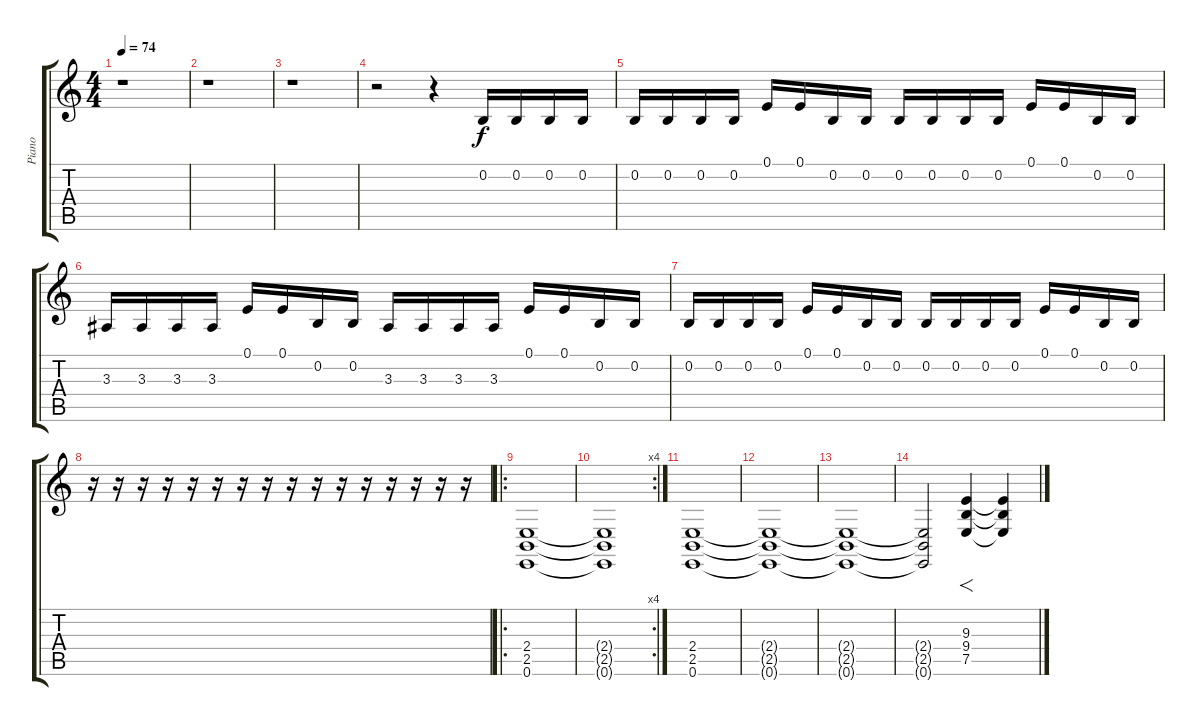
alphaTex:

\track ("Piano" "Piano") {instrument acousticgrandpiano}
\staff {score tabs}
\tuning (E4 B3 G3 D3 A2 E2) {hide}
\ts (4 4)
\tempo 74
\clef g2
\ks c
r.1{dy f} |
r.1 |
r.1 |
r.2 r.4 0.2.16{instrument stringensemble1} 0.2.16 0.2.16 0.2.16 |
0.2.16 0.2.16 0.2.16 0.2.16 0.1.16 0.1.16 0.2.16 0.2.16 0.2.16 0.2.16 0.2.16 0.2.16 0.1.16 0.1.16 0.2.16 0.2.16 |
3.3.16 3.3.16 3.3.16 3.3.16 0.1.16 0.1.16 0.2.16 0.2.16 3.3.16 3.3.16 3.3.16 3.3.16 0.1.16 0.1.16 0.2.16 0.2.16 |
0.2.16 0.2.16 0.2.16 0.2.16 0.1.16 0.1.16 0.2.16 0.2.16 0.2.16 0.2.16 0.2.16 0.2.16 0.1.16 0.1.16 0.2.16 0.2.16 |
r.16 r.16 r.16 r.16 r.16 r.16 r.16 r.16 r.16 r.16 r.16 r.16 r.16 r.16 r.16 r.16 |
\ro
(2.4 2.5 0.6).1{volume 14 instrument stringensemble2} |
\rc 4
(2.4{t} 2.5{t} 0.6{t}).1 |
(2.4 2.5 0.6).1{volume 14 instrument stringensemble2} |
(2.4{t} 2.5{t} 0.6{t}).1 |
(2.4{t} 2.5{t} 0.6{t}).1 |
(2.4{t} 2.5{t} 0.6{t}).2 (9.3 9.4 7.5).4{f instrument overdrivenguitar} (9.3{t} 9.4{t} 7.5{t}).4
